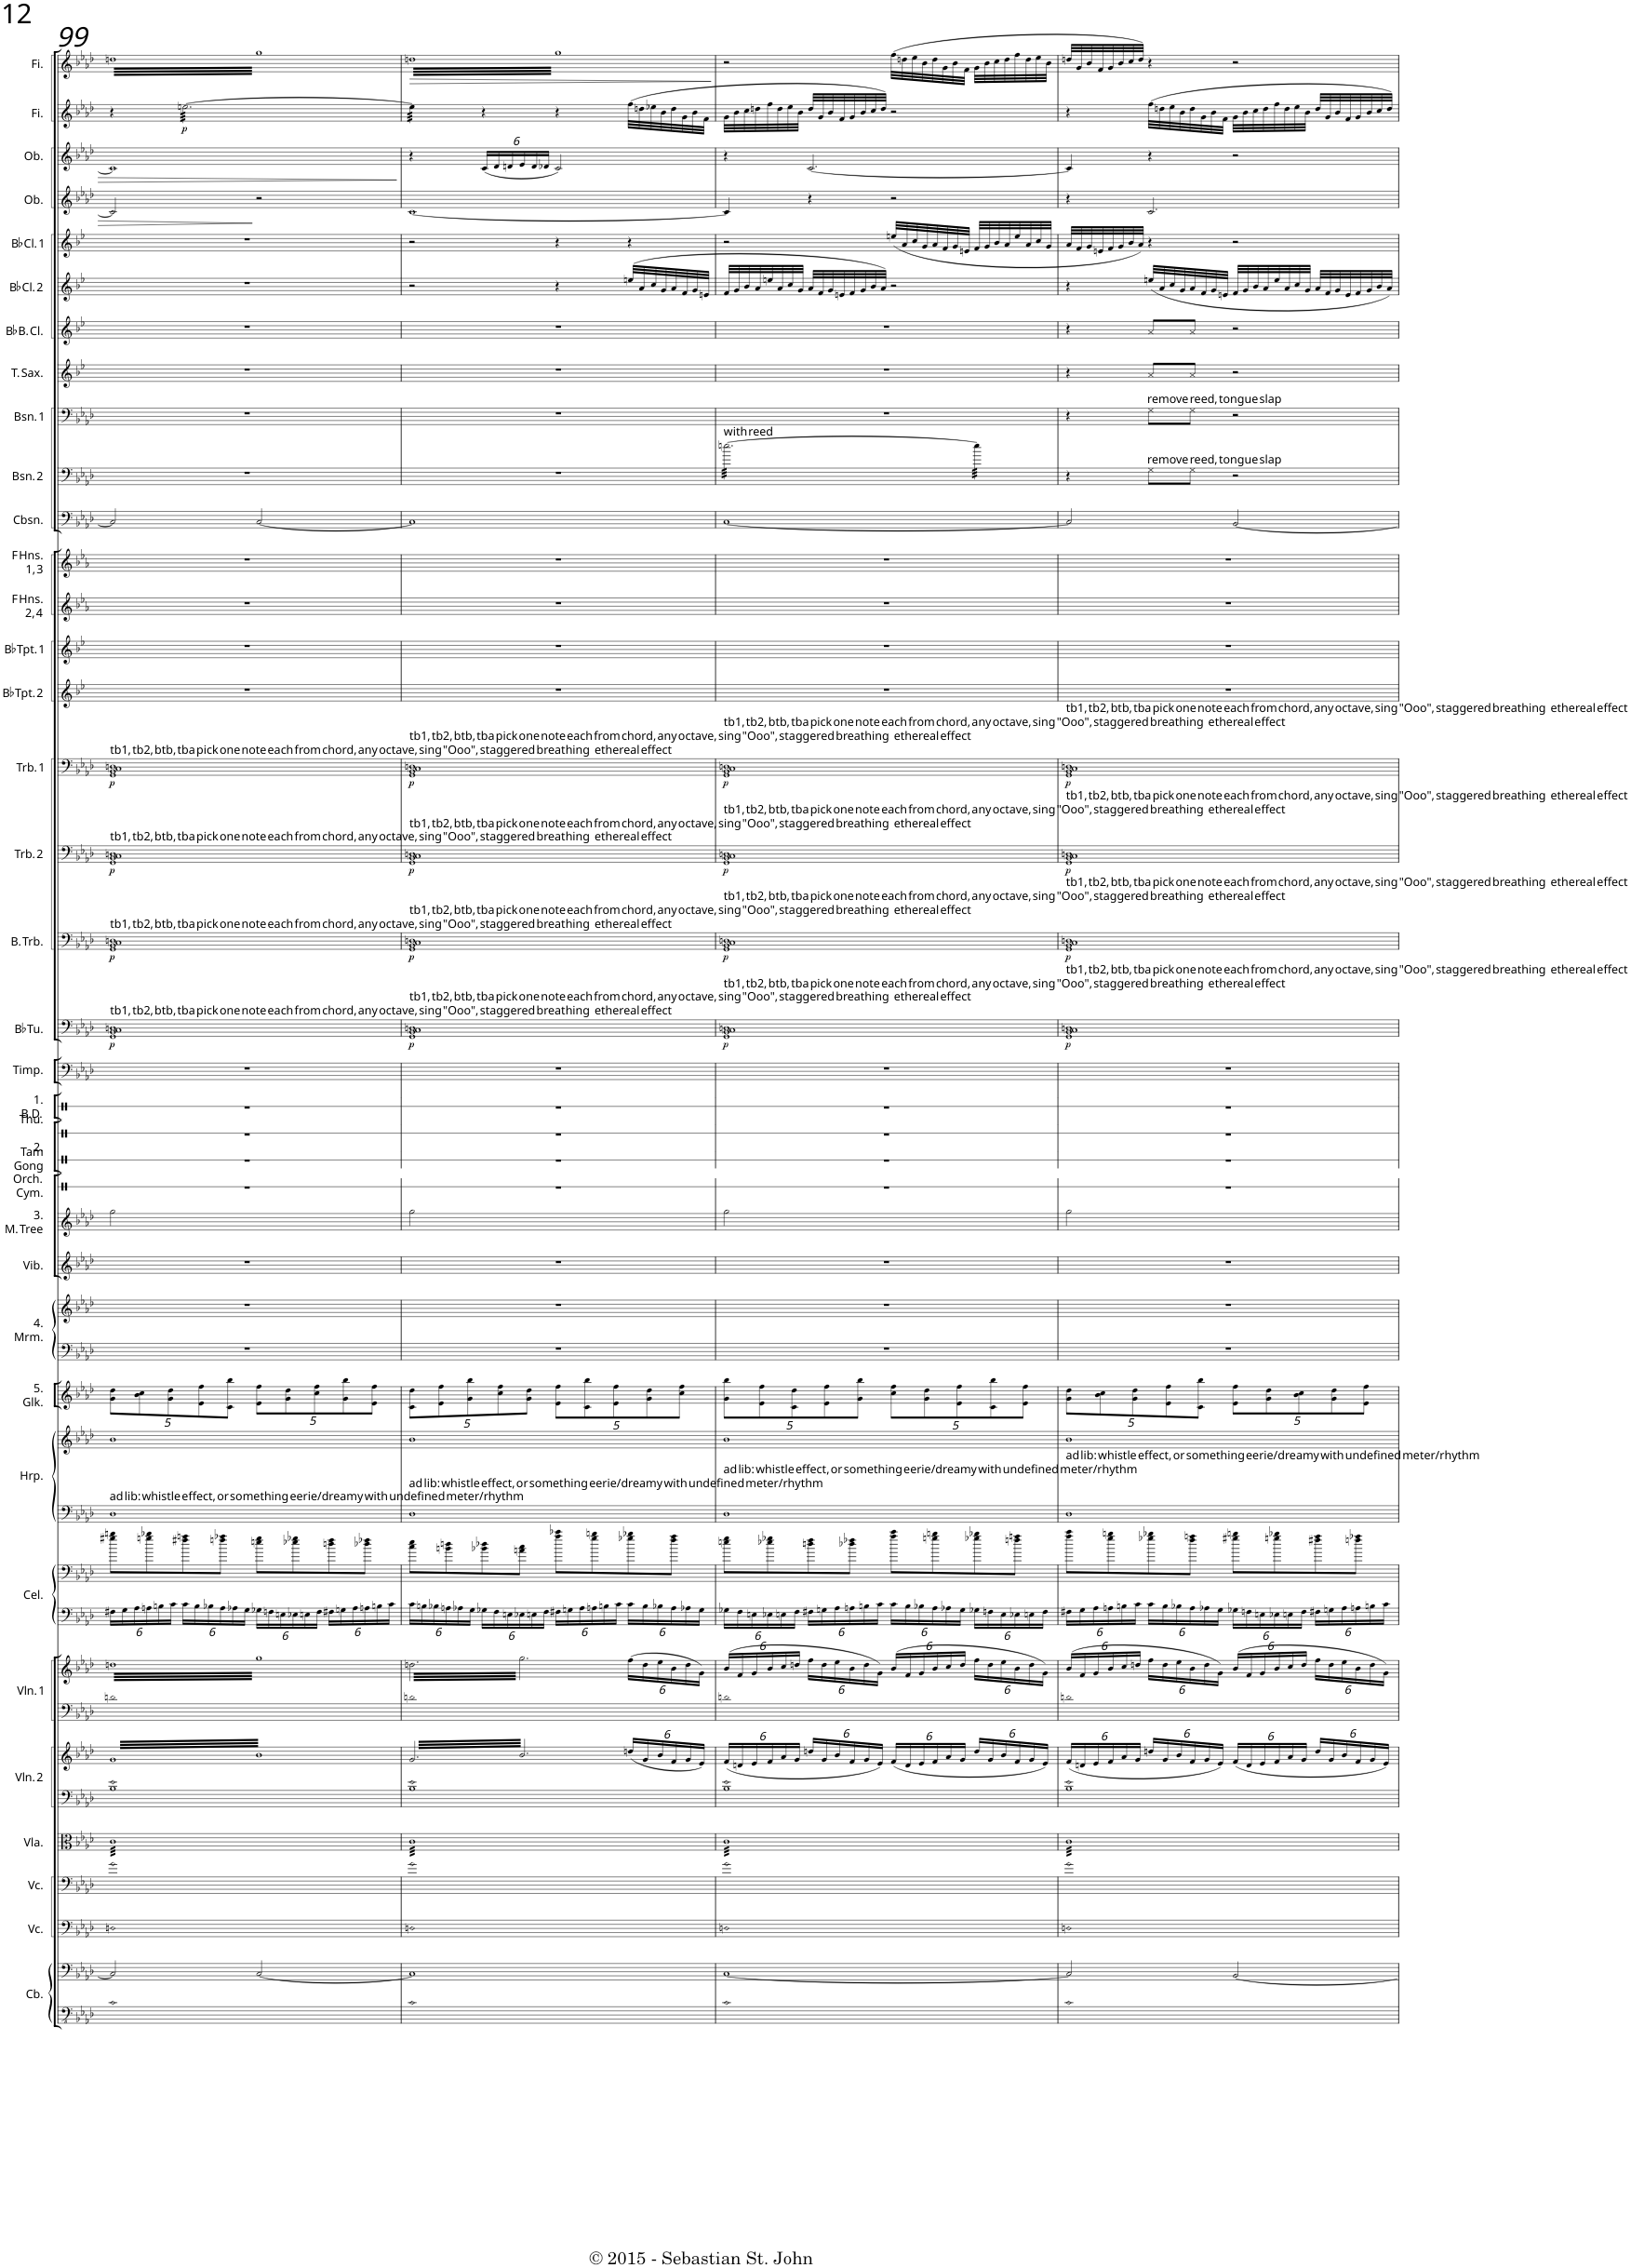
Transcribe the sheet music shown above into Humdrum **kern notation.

**kern	**kern	**kern	**kern	**kern	**kern	**kern	**kern	**kern	**kern	**kern	**kern	**kern	**kern	**kern	**kern	**kern	**kern	**kern	**kern	**kern	**kern	**kern	**kern	**dynam	**kern	**dynam	**kern	**dynam	**kern	**dynam	**kern	**kern	**kern	**kern	**kern	**kern	**kern	**kern	**kern	**kern	**kern	**kern	**kern	**kern	**dynam	**kern	**dynam
*part36	*part36	*part35	*part34	*part33	*part32	*part32	*part31	*part31	*part30	*part30	*part29	*part29	*part28	*part27	*part27	*part26	*part25	*part24	*part23	*part22	*part21	*part20	*part19	*part19	*part18	*part18	*part17	*part17	*part16	*part16	*part15	*part14	*part13	*part12	*part11	*part10	*part9	*part8	*part7	*part6	*part5	*part4	*part3	*part2	*part2	*part1	*part1
*staff42	*staff41	*staff40	*staff39	*staff38	*staff37	*staff36	*staff35	*staff34	*staff33	*staff32	*staff31	*staff30	*staff29	*staff28	*staff27	*staff26	*staff25	*staff24	*staff23	*staff22	*staff21	*staff20	*staff19	*staff19	*staff18	*staff18	*staff17	*staff17	*staff16	*staff16	*staff15	*staff14	*staff13	*staff12	*staff11	*staff10	*staff9	*staff8	*staff7	*staff6	*staff5	*staff4	*staff3	*staff2	*staff2	*staff1	*staff1
*I"Contrabass	*	*I"Violoncello	*I"Violoncello	*I"Viola	*I"Violin 2	*	*I"Violin 1	*	*I"Piano Celesta	*	*I"Harp	*	*I"5. Glockenspiel	*I"4. Marimba	*	*I"Vibraphone	*I"3. Mark Tree	*I"Orchestra Cymbals	*I"Tam-Tam Big Gong	*I"Thundersheet  2.	*I"1. Bass Drum	*I"Timpani	*I"Bb Tuba	*	*I"Bass Trombone	*	*I"Trombone 2	*	*I"Trombone 1	*	*I"Bb Trumpet 2	*I"Bb Trumpet 1	*I"F Horns 2, 4	*I"F Horns 1, 3	*I"Contrabassoon	*I"Bassoon 2	*I"Bassoon 1	*I"Tenor Saxophone	*I"Bb Bass Clarinet	*I"Bb Clarinet 2	*I"Bb Clarinet 1	*I"English Horn	*I"Oboe	*I"Flute 2 Alto Flt.	*	*I"Flute 1 Piccolo	*
*I'Cb.	*	*I'Vc.	*I'Vc.	*I'Vla.	*I'Vln. 2	*	*I'Vln. 1	*	*I'Pno. Csta.	*	*I'Hrp.	*	*I'5. Glk.	*I'4. Mrm.	*	*I'Vib.	*I'3. M. Tree	*I'Orch.  Cym.	*I'Tam Gong	*I'Thu.  2.	*I'1. B.D.	*I'Timp.	*I'Bb Tu.	*	*I'B. Trb.	*	*I'Trb. 2	*	*I'Trb. 1	*	*I'Bb Tpt. 2	*I'Bb Tpt. 1	*I'F Hns. 2, 4	*I'F Hns. 1, 3	*I'Cbsn.	*I'Bsn. 2	*I'Bsn. 1	*I'T. Sax.	*I'Bb B. Cl.	*I'Bb Cl. 2	*I'Bb Cl. 1	*I'E. Hn.	*I'Ob.	*I'Fl. 2 AFlt	*	*I'Fl. 1 Picc.	*
!!LO:PB:g=z
*clefFv4	*clefF4	*clefF4	*clefF4	*clefC3	*clefF4	*clefG2	*clefF4	*clefG2	*clefF4	*clefF4	*clefF4	*clefG2	*clefG2	*clefF4	*clefG2	*clefG2	*clefG2	*clefX	*clefX	*clefX	*clefX	*clefF4	*clefF4	*	*clefF4	*	*clefF4	*	*clefF4	*	*clefG2	*clefG2	*clefG2	*clefG2	*clefF4	*clefF4	*clefF4	*clefG2	*clefG2	*clefG2	*clefG2	*clefG2	*clefG2	*clefG2	*	*clefG2	*
*	*	*	*	*	*	*	*	*	*Trd-7c-12	*Trd-7c-12	*	*	*Trd-14c-24	*	*	*	*	*	*	*	*	*	*	*	*	*	*	*	*	*	*Trd1c2	*Trd1c2	*Trd4c7	*Trd4c7	*Trd7c12	*	*	*Trd8c14	*Trd8c14	*Trd1c2	*Trd1c2	*Trd4c7	*	*	*	*	*
*k[b-e-a-d-]	*k[b-e-a-d-]	*k[b-e-a-d-]	*k[b-e-a-d-]	*k[b-e-a-d-]	*k[b-e-a-d-]	*k[b-e-a-d-]	*k[b-e-a-d-]	*k[b-e-a-d-]	*k[b-e-a-d-]	*k[b-e-a-d-]	*k[b-e-a-d-]	*k[b-e-a-d-]	*k[b-e-a-d-]	*k[b-e-a-d-]	*k[b-e-a-d-]	*k[b-e-a-d-]	*k[b-e-a-d-]	*k[]	*k[]	*k[]	*k[]	*k[b-e-a-d-]	*k[b-e-a-d-]	*	*k[b-e-a-d-]	*	*k[b-e-a-d-]	*	*k[b-e-a-d-]	*	*k[b-e-]	*k[b-e-]	*k[b-e-a-]	*k[b-e-a-]	*k[b-e-a-d-]	*k[b-e-a-d-]	*k[b-e-a-d-]	*k[b-e-]	*k[b-e-]	*k[b-e-]	*k[b-e-]	*k[b-e-a-d-]	*k[b-e-a-d-]	*k[b-e-a-d-]	*	*k[b-e-a-d-]	*
*M4/4	*M4/4	*M4/4	*M4/4	*M4/4	*M4/4	*M4/4	*M4/4	*M4/4	*M4/4	*M4/4	*M4/4	*M4/4	*M4/4	*M4/4	*M4/4	*M4/4	*M4/4	*M4/4	*M4/4	*M4/4	*M4/4	*M4/4	*M4/4	*	*M4/4	*	*M4/4	*	*M4/4	*	*M4/4	*M4/4	*M4/4	*M4/4	*M4/4	*M4/4	*M4/4	*M4/4	*M4/4	*M4/4	*M4/4	*M4/4	*M4/4	*M4/4	*	*M4/4	*
*	*	*	*	*	*	*	*	*	*Xbrackettup	*	*	*	*Xbrackettup	*	*	*	*	*	*	*	*	*	*	*	*	*	*	*	*	*	*	*	*	*	*	*	*	*	*	*	*	*	*	*	*	*	*
=99	=99	=99	=99	=99	=99	=99	=99	=99	=99	=99	=99	=99	=99	=99	=99	=99	=99	=99	=99	=99	=99	=99	=99	=99	=99	=99	=99	=99	=99	=99	=99	=99	=99	=99	=99	=99	=99	=99	=99	=99	=99	=99	=99	=99	=99	=99	=99
!	!	!	!	!	!	!	!	!	!	!	!	!	!	!	!	!	!	!	!	!	!	!	!	!	!	!	!	!	!LO:TX:a:t=tb1, tb2, btb, tba pick one note each from chord, any octave, sing "Ooo", staggered breathing - ethereal effect	!	!	!	!	!	!	!	!	!	!	!	!	!	!	!	!	!	!
!	!	!	!	!	!	!	!	!	!	!	!	!	!	!	!	!	!	!	!	!	!	!	!	!	!	!	!LO:TX:a:t=tb1, tb2, btb, tba pick one note each from chord, any octave, sing "Ooo", staggered breathing - ethereal effect	!	!	!	!	!	!	!	!	!	!	!	!	!	!	!	!	!	!	!	!
!	!	!	!	!	!	!	!	!	!	!	!	!	!	!	!	!	!	!	!	!	!	!	!	!	!LO:TX:a:t=tb1, tb2, btb, tba pick one note each from chord, any octave, sing "Ooo", staggered breathing - ethereal effect	!	!	!	!	!	!	!	!	!	!	!	!	!	!	!	!	!	!	!	!	!	!
!	!	!	!	!	!	!	!	!	!	!	!	!	!	!	!	!	!	!	!	!	!	!	!LO:TX:a:t=tb1, tb2, btb, tba pick one note each from chord, any octave, sing "Ooo", staggered breathing - ethereal effect	!	!	!	!	!	!	!	!	!	!	!	!	!	!	!	!	!	!	!	!	!	!	!	!
!	!	!	!	!	!	!	!	!	!	!	!LO:TX:a:t=ad lib&colon; whistle effect, or something eerie/dreamy with undefined meter/rhythm	!	!	!	!	!	!	!	!	!	!	!	!	!	!	!	!	!	!	!	!	!	!	!	!	!	!	!	!	!	!	!	!	!	!	!	!
!	!	!	!	!	!	!	!	!	!	!	!	!	!	!	!	!	!	!	!	!	!	!	!	!LO:DY:b	!	!LO:DY:b	!	!LO:DY:b	!	!LO:DY:b	!	!	!	!	!	!	!	!	!	!	!	!	!	!	!	!	!
1C	2C/]	1Dn	1g	1c@32@	1B- 1e-	3.g@@64@@	1dn	3.ddn@@64@@	24F#X\LL	8gg#X\ 8bbn\L	1D-	1b-	10g\ 10dd-\L	1r	1r	1r	2gg\	1r	1r	1r	1r	1r	1GG 1BB- 1C 1Dn	p	1GG 1BB- 1C 1Dn	p	1GG 1BB- 1C 1Dn	p	1GG 1BB- 1C 1Dn	p	1r	1r	1r	1r	2C/]	1r	1r	1r	1r	1r	1r	2c/]	1c]	4r	.	3.ddn@@64@@	.
.	.	.	.	.	.	.	.	.	24G\	.	.	.	.	.	.	.	.	.	.	.	.	.	.	.	.	.	.	.	.	.	.	.	.	.	.	.	.	.	.	.	.	.	.	.	.	.	.
.	.	.	.	.	.	.	.	.	24A-\	.	.	.	.	.	.	.	.	.	.	.	.	.	.	.	.	.	.	.	.	.	.	.	.	.	.	.	.	.	.	.	.	.	.	.	.	.	.
.	.	.	.	.	.	.	.	.	.	.	.	.	10b-\ 10cc\	.	.	.	.	.	.	.	.	.	.	.	.	.	.	.	.	.	.	.	.	.	.	.	.	.	.	.	.	.	.	.	.	.	.
.	.	.	.	.	.	.	.	.	24An\	8ggn\ 8bb-X\	.	.	.	.	.	.	.	.	.	.	.	.	.	.	.	.	.	.	.	.	.	.	.	.	.	.	.	.	.	.	.	.	.	.	.	.	.
.	.	.	.	.	.	.	.	.	24Bn\	.	.	.	.	.	.	.	.	.	.	.	.	.	.	.	.	.	.	.	.	.	.	.	.	.	.	.	.	.	.	.	.	.	.	.	.	.	.
.	.	.	.	.	.	.	.	.	.	.	.	.	10g\ 10dd-\	.	.	.	.	.	.	.	.	.	.	.	.	.	.	.	.	.	.	.	.	.	.	.	.	.	.	.	.	.	.	.	.	.	.
.	.	.	.	.	.	.	.	.	24c\JJ	.	.	.	.	.	.	.	.	.	.	.	.	.	.	.	.	.	.	.	.	.	.	.	.	.	.	.	.	.	.	.	.	.	.	.	.	.	.
!	!	!	!	!	!	!	!	!	!	!	!	!	!	!	!	!	!	!	!	!	!	!	!	!	!	!	!	!	!	!	!	!	!	!	!	!	!	!	!	!	!	!	!	!	!LO:DY:b	!	!
.	.	.	.	.	.	.	.	.	24c\LL	8ff#X\ 8aan\	.	.	.	.	.	.	.	.	.	.	.	.	.	.	.	.	.	.	.	.	.	.	.	.	.	.	.	.	.	.	.	.	.	[2.een@32@\	p	.	.
.	.	.	.	.	.	.	.	.	24B\	.	.	.	.	.	.	.	.	.	.	.	.	.	.	.	.	.	.	.	.	.	.	.	.	.	.	.	.	.	.	.	.	.	.	.	.	.	.
.	.	.	.	.	.	.	.	.	.	.	.	.	10e-\ 10ff\	.	.	.	.	.	.	.	.	.	.	.	.	.	.	.	.	.	.	.	.	.	.	.	.	.	.	.	.	.	.	.	.	.	.
.	.	.	.	.	.	.	.	.	24B-X\	.	.	.	.	.	.	.	.	.	.	.	.	.	.	.	.	.	.	.	.	.	.	.	.	.	.	.	.	.	.	.	.	.	.	.	.	.	.
.	.	.	.	.	.	.	.	.	24A\	8ffn\ 8aa-X\J	.	.	.	.	.	.	.	.	.	.	.	.	.	.	.	.	.	.	.	.	.	.	.	.	.	.	.	.	.	.	.	.	.	.	.	.	.
.	.	.	.	.	.	.	.	.	.	.	.	.	10c\ 10bb-\J	.	.	.	.	.	.	.	.	.	.	.	.	.	.	.	.	.	.	.	.	.	.	.	.	.	.	.	.	.	.	.	.	.	.
.	.	.	.	.	.	.	.	.	24A-X\	.	.	.	.	.	.	.	.	.	.	.	.	.	.	.	.	.	.	.	.	.	.	.	.	.	.	.	.	.	.	.	.	.	.	.	.	.	.
.	.	.	.	.	.	.	.	.	24G\JJ	.	.	.	.	.	.	.	.	.	.	.	.	.	.	.	.	.	.	.	.	.	.	.	.	.	.	.	.	.	.	.	.	.	.	.	.	.	.
.	[2C/	.	.	.	.	3.b-@@64@@	.	3.gg@@64@@	24G-X\LL	8een\ 8gg\L	.	.	10e-\ 10ff\L	.	.	.	2ryy	.	.	.	.	.	.	.	.	.	.	.	.	.	.	.	.	.	[2C/	.	.	.	.	.	.	2r	.	.	.	3.gg@@64@@	.
.	.	.	.	.	.	.	.	.	24Fn\	.	.	.	.	.	.	.	.	.	.	.	.	.	.	.	.	.	.	.	.	.	.	.	.	.	.	.	.	.	.	.	.	.	.	.	.	.	.
.	.	.	.	.	.	.	.	.	24En\	.	.	.	.	.	.	.	.	.	.	.	.	.	.	.	.	.	.	.	.	.	.	.	.	.	.	.	.	.	.	.	.	.	.	.	.	.	.
.	.	.	.	.	.	.	.	.	.	.	.	.	10g\ 10dd-\	.	.	.	.	.	.	.	.	.	.	.	.	.	.	.	.	.	.	.	.	.	.	.	.	.	.	.	.	.	.	.	.	.	.
.	.	.	.	.	.	.	.	.	24E-X\	8ee-X\ 8gg-X\	.	.	.	.	.	.	.	.	.	.	.	.	.	.	.	.	.	.	.	.	.	.	.	.	.	.	.	.	.	.	.	.	.	.	.	.	.
.	.	.	.	.	.	.	.	.	24En\	.	.	.	.	.	.	.	.	.	.	.	.	.	.	.	.	.	.	.	.	.	.	.	.	.	.	.	.	.	.	.	.	.	.	.	.	.	.
.	.	.	.	.	.	.	.	.	.	.	.	.	10cc\ 10ff\	.	.	.	.	.	.	.	.	.	.	.	.	.	.	.	.	.	.	.	.	.	.	.	.	.	.	.	.	.	.	.	.	.	.
.	.	.	.	.	.	.	.	.	24F\JJ	.	.	.	.	.	.	.	.	.	.	.	.	.	.	.	.	.	.	.	.	.	.	.	.	.	.	.	.	.	.	.	.	.	.	.	.	.	.
.	.	.	.	.	.	.	.	.	24F#X\LL	8ddn\ 8ff\	.	.	.	.	.	.	.	.	.	.	.	.	.	.	.	.	.	.	.	.	.	.	.	.	.	.	.	.	.	.	.	.	.	.	.	.	.
.	.	.	.	.	.	.	.	.	24Gn\	.	.	.	.	.	.	.	.	.	.	.	.	.	.	.	.	.	.	.	.	.	.	.	.	.	.	.	.	.	.	.	.	.	.	.	.	.	.
.	.	.	.	.	.	.	.	.	.	.	.	.	10g\ 10bb-\	.	.	.	.	.	.	.	.	.	.	.	.	.	.	.	.	.	.	.	.	.	.	.	.	.	.	.	.	.	.	.	.	.	.
.	.	.	.	.	.	.	.	.	24A-\	.	.	.	.	.	.	.	.	.	.	.	.	.	.	.	.	.	.	.	.	.	.	.	.	.	.	.	.	.	.	.	.	.	.	.	.	.	.
.	.	.	.	.	.	.	.	.	24An\	8dd-X\ 8ff-X\J	.	.	.	.	.	.	.	.	.	.	.	.	.	.	.	.	.	.	.	.	.	.	.	.	.	.	.	.	.	.	.	.	.	.	.	.	.
.	.	.	.	.	.	.	.	.	.	.	.	.	10e-\ 10ff\J	.	.	.	.	.	.	.	.	.	.	.	.	.	.	.	.	.	.	.	.	.	.	.	.	.	.	.	.	.	.	.	.	.	.
.	.	.	.	.	.	.	.	.	24Bn\	.	.	.	.	.	.	.	.	.	.	.	.	.	.	.	.	.	.	.	.	.	.	.	.	.	.	.	.	.	.	.	.	.	.	.	.	.	.
.	.	.	.	.	.	.	.	.	24c\JJ	.	.	.	.	.	.	.	.	.	.	.	.	.	.	.	.	.	.	.	.	.	.	.	.	.	.	.	.	.	.	.	.	.	.	.	.	.	.
=100	=100	=100	=100	=100	=100	=100	=100	=100	=100	=100	=100	=100	=100	=100	=100	=100	=100	=100	=100	=100	=100	=100	=100	=100	=100	=100	=100	=100	=100	=100	=100	=100	=100	=100	=100	=100	=100	=100	=100	=100	=100	=100	=100	=100	=100	=100	=100
!	!	!	!	!	!	!	!	!	!	!	!	!	!	!	!	!	!	!	!	!	!	!	!	!	!	!	!	!	!LO:TX:a:t=tb1, tb2, btb, tba pick one note each from chord, any octave, sing "Ooo", staggered breathing - ethereal effect	!	!	!	!	!	!	!	!	!	!	!	!	!	!	!	!	!	!
!	!	!	!	!	!	!	!	!	!	!	!	!	!	!	!	!	!	!	!	!	!	!	!	!	!	!	!LO:TX:a:t=tb1, tb2, btb, tba pick one note each from chord, any octave, sing "Ooo", staggered breathing - ethereal effect	!	!	!	!	!	!	!	!	!	!	!	!	!	!	!	!	!	!	!	!
!	!	!	!	!	!	!	!	!	!	!	!	!	!	!	!	!	!	!	!	!	!	!	!	!	!LO:TX:a:t=tb1, tb2, btb, tba pick one note each from chord, any octave, sing "Ooo", staggered breathing - ethereal effect	!	!	!	!	!	!	!	!	!	!	!	!	!	!	!	!	!	!	!	!	!	!
!	!	!	!	!	!	!	!	!	!	!	!	!	!	!	!	!	!	!	!	!	!	!	!LO:TX:a:t=tb1, tb2, btb, tba pick one note each from chord, any octave, sing "Ooo", staggered breathing - ethereal effect	!	!	!	!	!	!	!	!	!	!	!	!	!	!	!	!	!	!	!	!	!	!	!	!
!	!	!	!	!	!	!	!	!	!	!	!LO:TX:a:t=ad lib&colon; whistle effect, or something eerie/dreamy with undefined meter/rhythm	!	!	!	!	!	!	!	!	!	!	!	!	!	!	!	!	!	!	!	!	!	!	!	!	!	!	!	!	!	!	!	!	!	!	!	!
!	!	!	!	!	!	!	!	!	!	!	!	!	!	!	!	!	!	!	!	!	!	!	!	!LO:DY:b	!	!LO:DY:b	!	!LO:DY:b	!	!LO:DY:b	!	!	!	!	!	!	!	!	!	!	!	!	!	!	!	!	!LO:HP:b
1C	1C]	1Dn	1g	1c@32@	1B- 1e-	6..g@@64@@/	1dn	6..ddn@@64@@\	24c\LL	8cc\ 8ee-\L	1D-	1b-	10c\ 10dd-\L	1r	1r	1r	2gg\	1r	1r	1r	1r	1r	1GG 1BB- 1C 1Dn	p	1GG 1BB- 1C 1Dn	p	1GG 1BB- 1C 1Dn	p	1GG 1BB- 1C 1Dn	p	1r	1r	1r	1r	1C]	1r	1r	1r	1r	2r	2r	[1c	4r	4ee@32@\]	.	3.ddn@@64@@	>
.	.	.	.	.	.	.	.	.	24Bn\	.	.	.	.	.	.	.	.	.	.	.	.	.	.	.	.	.	.	.	.	.	.	.	.	.	.	.	.	.	.	.	.	.	.	.	.	.	.
.	.	.	.	.	.	.	.	.	24B-X\	.	.	.	.	.	.	.	.	.	.	.	.	.	.	.	.	.	.	.	.	.	.	.	.	.	.	.	.	.	.	.	.	.	.	.	.	.	.
.	.	.	.	.	.	.	.	.	.	.	.	.	10e-\ 10ff\	.	.	.	.	.	.	.	.	.	.	.	.	.	.	.	.	.	.	.	.	.	.	.	.	.	.	.	.	.	.	.	.	.	.
.	.	.	.	.	.	.	.	.	24An\	8bn\ 8ddn\	.	.	.	.	.	.	.	.	.	.	.	.	.	.	.	.	.	.	.	.	.	.	.	.	.	.	.	.	.	.	.	.	.	.	.	.	.
.	.	.	.	.	.	.	.	.	24A-X\	.	.	.	.	.	.	.	.	.	.	.	.	.	.	.	.	.	.	.	.	.	.	.	.	.	.	.	.	.	.	.	.	.	.	.	.	.	.
.	.	.	.	.	.	.	.	.	.	.	.	.	10g\ 10bb-\	.	.	.	.	.	.	.	.	.	.	.	.	.	.	.	.	.	.	.	.	.	.	.	.	.	.	.	.	.	.	.	.	.	.
.	.	.	.	.	.	.	.	.	24G\JJ	.	.	.	.	.	.	.	.	.	.	.	.	.	.	.	.	.	.	.	.	.	.	.	.	.	.	.	.	.	.	.	.	.	.	.	.	.	.
*	*	*	*	*	*	*	*	*	*	*	*	*	*	*	*	*	*	*	*	*	*	*	*	*	*	*	*	*	*	*	*	*	*	*	*	*	*	*	*	*	*	*	*Xbrackettup	*	*	*	*
.	.	.	.	.	.	.	.	.	24G-X\LL	8b-X\ 8dd-X\	.	.	.	.	.	.	.	.	.	.	.	.	.	.	.	.	.	.	.	.	.	.	.	.	.	.	.	.	.	.	.	.	(<24c/LL	4r	.	.	.
.	.	.	.	.	.	.	.	.	24F\	.	.	.	.	.	.	.	.	.	.	.	.	.	.	.	.	.	.	.	.	.	.	.	.	.	.	.	.	.	.	.	.	.	24d-/	.	.	.	.
.	.	.	.	.	.	.	.	.	.	.	.	.	10cc\ 10ff\	.	.	.	.	.	.	.	.	.	.	.	.	.	.	.	.	.	.	.	.	.	.	.	.	.	.	.	.	.	.	.	.	.	.
.	.	.	.	.	.	.	.	.	24En\	.	.	.	.	.	.	.	.	.	.	.	.	.	.	.	.	.	.	.	.	.	.	.	.	.	.	.	.	.	.	.	.	.	24dn/	.	.	.	.
.	.	.	.	.	.	[8b-@@32@@/	.	[8gg@@32@@\	24E-X\	8an\ 8cc\J	.	.	.	.	.	.	.	.	.	.	.	.	.	.	.	.	.	.	.	.	.	.	.	.	.	.	.	.	.	.	.	.	24e-/	.	.	.	.
.	.	.	.	.	.	.	.	.	.	.	.	.	10g\ 10dd-\J	.	.	.	.	.	.	.	.	.	.	.	.	.	.	.	.	.	.	.	.	.	.	.	.	.	.	.	.	.	.	.	.	.	.
.	.	.	.	.	.	.	.	.	24En\	.	.	.	.	.	.	.	.	.	.	.	.	.	.	.	.	.	.	.	.	.	.	.	.	.	.	.	.	.	.	.	.	.	24d/	.	.	.	.
.	.	.	.	.	.	.	.	.	24F\JJ	.	.	.	.	.	.	.	.	.	.	.	.	.	.	.	.	.	.	.	.	.	.	.	.	.	.	.	.	.	.	.	.	.	24d-X/JJ	.	.	.	.
.	.	.	.	.	.	4b-@@32@@/]	.	4gg@@32@@\]	24F#X\LL	8aa-\ 8ccc-X\L	.	.	10e-\ 10ff\L	.	.	.	2ryy	.	.	.	.	.	.	.	.	.	.	.	.	.	.	.	.	.	.	.	.	.	.	4r	4r	.	2c/)	4r	.	3.gg@@64@@	.
.	.	.	.	.	.	.	.	.	24Gn\	.	.	.	.	.	.	.	.	.	.	.	.	.	.	.	.	.	.	.	.	.	.	.	.	.	.	.	.	.	.	.	.	.	.	.	.	.	.
.	.	.	.	.	.	.	.	.	24A-\	.	.	.	.	.	.	.	.	.	.	.	.	.	.	.	.	.	.	.	.	.	.	.	.	.	.	.	.	.	.	.	.	.	.	.	.	.	.
.	.	.	.	.	.	.	.	.	.	.	.	.	10c\ 10bb-\	.	.	.	.	.	.	.	.	.	.	.	.	.	.	.	.	.	.	.	.	.	.	.	.	.	.	.	.	.	.	.	.	.	.
.	.	.	.	.	.	.	.	.	24An\	8gg\ 8bbn\	.	.	.	.	.	.	.	.	.	.	.	.	.	.	.	.	.	.	.	.	.	.	.	.	.	.	.	.	.	.	.	.	.	.	.	.	.
.	.	.	.	.	.	.	.	.	24Bn\	.	.	.	.	.	.	.	.	.	.	.	.	.	.	.	.	.	.	.	.	.	.	.	.	.	.	.	.	.	.	.	.	.	.	.	.	.	.
.	.	.	.	.	.	.	.	.	.	.	.	.	10e-\ 10ff\	.	.	.	.	.	.	.	.	.	.	.	.	.	.	.	.	.	.	.	.	.	.	.	.	.	.	.	.	.	.	.	.	.	.
.	.	.	.	.	.	.	.	.	24c\JJ	.	.	.	.	.	.	.	.	.	.	.	.	.	.	.	.	.	.	.	.	.	.	.	.	.	.	.	.	.	.	.	.	.	.	.	.	.	.
*	*	*	*	*	*	*Xbrackettup	*	*Xbrackettup	*	*	*	*	*	*	*	*	*	*	*	*	*	*	*	*	*	*	*	*	*	*	*	*	*	*	*	*	*	*	*	*	*	*	*	*	*	*	*
.	.	.	.	.	.	(<24ddn/LL	.	(>24ff\LL	24c\LL	8gg-X\ 8bb-X\	.	.	.	.	.	.	.	.	.	.	.	.	.	.	.	.	.	.	.	.	.	.	.	.	.	.	.	.	.	(>32een/LLL	4r	.	.	(>32ff\LLL	.	.	.
.	.	.	.	.	.	.	.	.	.	.	.	.	.	.	.	.	.	.	.	.	.	.	.	.	.	.	.	.	.	.	.	.	.	.	.	.	.	.	.	32a/	.	.	.	32ddn\	.	.	.
.	.	.	.	.	.	24g/	.	24dd\	24B\	.	.	.	.	.	.	.	.	.	.	.	.	.	.	.	.	.	.	.	.	.	.	.	.	.	.	.	.	.	.	.	.	.	.	.	.	.	.
.	.	.	.	.	.	.	.	.	.	.	.	.	10g\ 10dd-\	.	.	.	.	.	.	.	.	.	.	.	.	.	.	.	.	.	.	.	.	.	.	.	.	.	.	.	.	.	.	.	.	.	.
.	.	.	.	.	.	.	.	.	.	.	.	.	.	.	.	.	.	.	.	.	.	.	.	.	.	.	.	.	.	.	.	.	.	.	.	.	.	.	.	32cc/	.	.	.	32ee-X\	.	.	.
.	.	.	.	.	.	24b-/	.	24ee-\	24B-X\	.	.	.	.	.	.	.	.	.	.	.	.	.	.	.	.	.	.	.	.	.	.	.	.	.	.	.	.	.	.	.	.	.	.	.	.	.	.
.	.	.	.	.	.	.	.	.	.	.	.	.	.	.	.	.	.	.	.	.	.	.	.	.	.	.	.	.	.	.	.	.	.	.	.	.	.	.	.	32g/	.	.	.	32b-\	.	.	.
.	.	.	.	.	.	24f/	.	24b-\	24A\	8ff\ 8aa-\J	.	.	.	.	.	.	.	.	.	.	.	.	.	.	.	.	.	.	.	.	.	.	.	.	.	.	.	.	.	32a/	.	.	.	32dd\	.	.	.
.	.	.	.	.	.	.	.	.	.	.	.	.	10cc\ 10ff\J	.	.	.	.	.	.	.	.	.	.	.	.	.	.	.	.	.	.	.	.	.	.	.	.	.	.	.	.	.	.	.	.	.	.
.	.	.	.	.	.	.	.	.	.	.	.	.	.	.	.	.	.	.	.	.	.	.	.	.	.	.	.	.	.	.	.	.	.	.	.	.	.	.	.	32f/	.	.	.	32g\	.	.	.
.	.	.	.	.	.	24g/	.	24dd\	24A-X\	.	.	.	.	.	.	.	.	.	.	.	.	.	.	.	.	.	.	.	.	.	.	.	.	.	.	.	.	.	.	.	.	.	.	.	.	.	.
.	.	.	.	.	.	.	.	.	.	.	.	.	.	.	.	.	.	.	.	.	.	.	.	.	.	.	.	.	.	.	.	.	.	.	.	.	.	.	.	32g/	.	.	.	32b-\	.	.	.
.	.	.	.	.	.	24e-/JJ)	.	24g\JJ)	24G\JJ	.	.	.	.	.	.	.	.	.	.	.	.	.	.	.	.	.	.	.	.	.	.	.	.	.	.	.	.	.	.	.	.	.	.	.	.	.	.
.	.	.	.	.	.	.	.	.	.	.	.	.	.	.	.	.	.	.	.	.	.	.	.	.	.	.	.	.	.	.	.	.	.	.	.	.	.	.	.	32en/JJJ	.	.	.	32f\JJJ	.	.	.
.	.	.	.	.	.	.	.	.	.	.	.	.	.	.	.	.	.	.	.	.	.	.	.	.	.	.	.	.	.	.	.	.	.	.	.	.	.	.	.	.	.	.	.	.	.	.	]
=101	=101	=101	=101	=101	=101	=101	=101	=101	=101	=101	=101	=101	=101	=101	=101	=101	=101	=101	=101	=101	=101	=101	=101	=101	=101	=101	=101	=101	=101	=101	=101	=101	=101	=101	=101	=101	=101	=101	=101	=101	=101	=101	=101	=101	=101	=101	=101
!	!	!	!	!	!	!	!	!	!	!	!	!	!	!	!	!	!	!	!	!	!	!	!	!	!	!	!	!	!	!	!	!	!	!	!	!LO:TX:a:t=with reed	!	!	!	!	!	!	!	!	!	!	!
!	!	!	!	!	!	!	!	!	!	!	!	!	!	!	!	!	!	!	!	!	!	!	!	!	!	!	!	!	!LO:TX:a:t=tb1, tb2, btb, tba pick one note each from chord, any octave, sing "Ooo", staggered breathing - ethereal effect	!	!	!	!	!	!	!	!	!	!	!	!	!	!	!	!	!	!
!	!	!	!	!	!	!	!	!	!	!	!	!	!	!	!	!	!	!	!	!	!	!	!	!	!	!	!LO:TX:a:t=tb1, tb2, btb, tba pick one note each from chord, any octave, sing "Ooo", staggered breathing - ethereal effect	!	!	!	!	!	!	!	!	!	!	!	!	!	!	!	!	!	!	!	!
!	!	!	!	!	!	!	!	!	!	!	!	!	!	!	!	!	!	!	!	!	!	!	!	!	!LO:TX:a:t=tb1, tb2, btb, tba pick one note each from chord, any octave, sing "Ooo", staggered breathing - ethereal effect	!	!	!	!	!	!	!	!	!	!	!	!	!	!	!	!	!	!	!	!	!	!
!	!	!	!	!	!	!	!	!	!	!	!	!	!	!	!	!	!	!	!	!	!	!	!LO:TX:a:t=tb1, tb2, btb, tba pick one note each from chord, any octave, sing "Ooo", staggered breathing - ethereal effect	!	!	!	!	!	!	!	!	!	!	!	!	!	!	!	!	!	!	!	!	!	!	!	!
!	!	!	!	!	!	!	!	!	!	!	!LO:TX:a:t=ad lib&colon; whistle effect, or something eerie/dreamy with undefined meter/rhythm	!	!	!	!	!	!	!	!	!	!	!	!	!	!	!	!	!	!	!	!	!	!	!	!	!	!	!	!	!	!	!	!	!	!	!	!
!	!	!	!	!	!	!	!	!	!	!	!	!	!	!	!	!	!	!	!	!	!	!	!	!LO:DY:b	!	!LO:DY:b	!	!LO:DY:b	!	!LO:DY:b	!	!	!	!	!	!	!	!	!	!	!	!	!	!	!	!	!
1C	[1C	1Dn	1g	1c@32@	1B- 1e-	(<24f/LL	1dn	(>24b-/LL	24G-X\LL	8een\ 8gg\L	1D-	1b-	10g\ 10bb-\L	1r	1r	1r	2gg\	1r	1r	1r	1r	1r	1GG 1BB- 1C 1Dn	p	1GG 1BB- 1C 1Dn	p	1GG 1BB- 1C 1Dn	p	1GG 1BB- 1C 1Dn	p	1r	1r	1r	1r	[1C	[2.een@32@\	1r	1r	1r	32f/LLL	2r	4c/]	4r	32g\LLL	.	2r	.
.	.	.	.	.	.	.	.	.	.	.	.	.	.	.	.	.	.	.	.	.	.	.	.	.	.	.	.	.	.	.	.	.	.	.	.	.	.	.	.	32g/	.	.	.	32b-\	.	.	.
.	.	.	.	.	.	24dn/	.	24f/	24F\	.	.	.	.	.	.	.	.	.	.	.	.	.	.	.	.	.	.	.	.	.	.	.	.	.	.	.	.	.	.	.	.	.	.	.	.	.	.
.	.	.	.	.	.	.	.	.	.	.	.	.	.	.	.	.	.	.	.	.	.	.	.	.	.	.	.	.	.	.	.	.	.	.	.	.	.	.	.	32b-/	.	.	.	32cc\	.	.	.
.	.	.	.	.	.	24e-/	.	24g/	24En\	.	.	.	.	.	.	.	.	.	.	.	.	.	.	.	.	.	.	.	.	.	.	.	.	.	.	.	.	.	.	.	.	.	.	.	.	.	.
.	.	.	.	.	.	.	.	.	.	.	.	.	.	.	.	.	.	.	.	.	.	.	.	.	.	.	.	.	.	.	.	.	.	.	.	.	.	.	.	32a/	.	.	.	32ddn\	.	.	.
.	.	.	.	.	.	.	.	.	.	.	.	.	10e-\ 10ff\	.	.	.	.	.	.	.	.	.	.	.	.	.	.	.	.	.	.	.	.	.	.	.	.	.	.	.	.	.	.	.	.	.	.
.	.	.	.	.	.	24f/	.	24b-/	24E-X\	8ee-X\ 8gg-X\	.	.	.	.	.	.	.	.	.	.	.	.	.	.	.	.	.	.	.	.	.	.	.	.	.	.	.	.	.	32een/	.	.	.	32ff\	.	.	.
.	.	.	.	.	.	.	.	.	.	.	.	.	.	.	.	.	.	.	.	.	.	.	.	.	.	.	.	.	.	.	.	.	.	.	.	.	.	.	.	32a/	.	.	.	32dd\	.	.	.
.	.	.	.	.	.	24a-/	.	24cc/	24En\	.	.	.	.	.	.	.	.	.	.	.	.	.	.	.	.	.	.	.	.	.	.	.	.	.	.	.	.	.	.	.	.	.	.	.	.	.	.
.	.	.	.	.	.	.	.	.	.	.	.	.	.	.	.	.	.	.	.	.	.	.	.	.	.	.	.	.	.	.	.	.	.	.	.	.	.	.	.	32cc/	.	.	.	32ee-\	.	.	.
.	.	.	.	.	.	.	.	.	.	.	.	.	10c\ 10dd-\	.	.	.	.	.	.	.	.	.	.	.	.	.	.	.	.	.	.	.	.	.	.	.	.	.	.	.	.	.	.	.	.	.	.
.	.	.	.	.	.	24g/JJ	.	24ddn/JJ	24F\JJ	.	.	.	.	.	.	.	.	.	.	.	.	.	.	.	.	.	.	.	.	.	.	.	.	.	.	.	.	.	.	.	.	.	.	.	.	.	.
.	.	.	.	.	.	.	.	.	.	.	.	.	.	.	.	.	.	.	.	.	.	.	.	.	.	.	.	.	.	.	.	.	.	.	.	.	.	.	.	32g/JJJ	.	.	.	32b-\JJJ	.	.	.
.	.	.	.	.	.	24ddn/LL	.	24ff\LL	24F#X\LL	8ddn\ 8ff\	.	.	.	.	.	.	.	.	.	.	.	.	.	.	.	.	.	.	.	.	.	.	.	.	.	.	.	.	.	32a/LLL	.	4r	[2.c/	32dd/LLL	.	.	.
.	.	.	.	.	.	.	.	.	.	.	.	.	.	.	.	.	.	.	.	.	.	.	.	.	.	.	.	.	.	.	.	.	.	.	.	.	.	.	.	32f/	.	.	.	32g/	.	.	.
.	.	.	.	.	.	24g/	.	24dd\	24Gn\	.	.	.	.	.	.	.	.	.	.	.	.	.	.	.	.	.	.	.	.	.	.	.	.	.	.	.	.	.	.	.	.	.	.	.	.	.	.
.	.	.	.	.	.	.	.	.	.	.	.	.	10e-\ 10ff\	.	.	.	.	.	.	.	.	.	.	.	.	.	.	.	.	.	.	.	.	.	.	.	.	.	.	.	.	.	.	.	.	.	.
.	.	.	.	.	.	.	.	.	.	.	.	.	.	.	.	.	.	.	.	.	.	.	.	.	.	.	.	.	.	.	.	.	.	.	.	.	.	.	.	32g/	.	.	.	32b-/	.	.	.
.	.	.	.	.	.	24b-/	.	24ee-\	24A-\	.	.	.	.	.	.	.	.	.	.	.	.	.	.	.	.	.	.	.	.	.	.	.	.	.	.	.	.	.	.	.	.	.	.	.	.	.	.
.	.	.	.	.	.	.	.	.	.	.	.	.	.	.	.	.	.	.	.	.	.	.	.	.	.	.	.	.	.	.	.	.	.	.	.	.	.	.	.	32en/	.	.	.	32f/	.	.	.
.	.	.	.	.	.	24f/	.	24b-\	24An\	8dd-X\ 8ff-X\J	.	.	.	.	.	.	.	.	.	.	.	.	.	.	.	.	.	.	.	.	.	.	.	.	.	.	.	.	.	32f/	.	.	.	32g/	.	.	.
.	.	.	.	.	.	.	.	.	.	.	.	.	10g\ 10bb-\J	.	.	.	.	.	.	.	.	.	.	.	.	.	.	.	.	.	.	.	.	.	.	.	.	.	.	.	.	.	.	.	.	.	.
.	.	.	.	.	.	.	.	.	.	.	.	.	.	.	.	.	.	.	.	.	.	.	.	.	.	.	.	.	.	.	.	.	.	.	.	.	.	.	.	32g/	.	.	.	32b-/	.	.	.
.	.	.	.	.	.	24g/	.	24dd\	24Bn\	.	.	.	.	.	.	.	.	.	.	.	.	.	.	.	.	.	.	.	.	.	.	.	.	.	.	.	.	.	.	.	.	.	.	.	.	.	.
.	.	.	.	.	.	.	.	.	.	.	.	.	.	.	.	.	.	.	.	.	.	.	.	.	.	.	.	.	.	.	.	.	.	.	.	.	.	.	.	32b-/	.	.	.	32cc/	.	.	.
.	.	.	.	.	.	24e-/JJ)	.	24g\JJ)	24c\JJ	.	.	.	.	.	.	.	.	.	.	.	.	.	.	.	.	.	.	.	.	.	.	.	.	.	.	.	.	.	.	.	.	.	.	.	.	.	.
.	.	.	.	.	.	.	.	.	.	.	.	.	.	.	.	.	.	.	.	.	.	.	.	.	.	.	.	.	.	.	.	.	.	.	.	.	.	.	.	32a/JJJ)	.	.	.	32dd/JJJ)	.	.	.
.	.	.	.	.	.	(<24f/LL	.	(>24b-/LL	24c\LL	8aa-\ 8ccc\L	.	.	10cc\ 10ff\L	.	.	.	2ryy	.	.	.	.	.	.	.	.	.	.	.	.	.	.	.	.	.	.	.	.	.	.	2r	(<32een/LLL	2r	.	2r	.	(>32ff\LLL	.
.	.	.	.	.	.	.	.	.	.	.	.	.	.	.	.	.	.	.	.	.	.	.	.	.	.	.	.	.	.	.	.	.	.	.	.	.	.	.	.	.	32a/	.	.	.	.	32ddn\	.
.	.	.	.	.	.	24d/	.	24f/	24B\	.	.	.	.	.	.	.	.	.	.	.	.	.	.	.	.	.	.	.	.	.	.	.	.	.	.	.	.	.	.	.	.	.	.	.	.	.	.
.	.	.	.	.	.	.	.	.	.	.	.	.	.	.	.	.	.	.	.	.	.	.	.	.	.	.	.	.	.	.	.	.	.	.	.	.	.	.	.	.	32cc/	.	.	.	.	32ee-\	.
.	.	.	.	.	.	24e-/	.	24g/	24B-X\	.	.	.	.	.	.	.	.	.	.	.	.	.	.	.	.	.	.	.	.	.	.	.	.	.	.	.	.	.	.	.	.	.	.	.	.	.	.
.	.	.	.	.	.	.	.	.	.	.	.	.	.	.	.	.	.	.	.	.	.	.	.	.	.	.	.	.	.	.	.	.	.	.	.	.	.	.	.	.	32g/	.	.	.	.	32b-\	.
.	.	.	.	.	.	.	.	.	.	.	.	.	10g\ 10dd-\	.	.	.	.	.	.	.	.	.	.	.	.	.	.	.	.	.	.	.	.	.	.	.	.	.	.	.	.	.	.	.	.	.	.
.	.	.	.	.	.	24f/	.	24b-/	24A\	8ggn\ 8bbn\	.	.	.	.	.	.	.	.	.	.	.	.	.	.	.	.	.	.	.	.	.	.	.	.	.	.	.	.	.	.	32a/	.	.	.	.	32dd\	.
.	.	.	.	.	.	.	.	.	.	.	.	.	.	.	.	.	.	.	.	.	.	.	.	.	.	.	.	.	.	.	.	.	.	.	.	.	.	.	.	.	32f/	.	.	.	.	32g\	.
.	.	.	.	.	.	24a-/	.	24cc/	24A-X\	.	.	.	.	.	.	.	.	.	.	.	.	.	.	.	.	.	.	.	.	.	.	.	.	.	.	.	.	.	.	.	.	.	.	.	.	.	.
.	.	.	.	.	.	.	.	.	.	.	.	.	.	.	.	.	.	.	.	.	.	.	.	.	.	.	.	.	.	.	.	.	.	.	.	.	.	.	.	.	32g/	.	.	.	.	32b-\	.
.	.	.	.	.	.	.	.	.	.	.	.	.	10e-\ 10ff\	.	.	.	.	.	.	.	.	.	.	.	.	.	.	.	.	.	.	.	.	.	.	.	.	.	.	.	.	.	.	.	.	.	.
.	.	.	.	.	.	24g/JJ	.	24dd/JJ	24G\JJ	.	.	.	.	.	.	.	.	.	.	.	.	.	.	.	.	.	.	.	.	.	.	.	.	.	.	.	.	.	.	.	.	.	.	.	.	.	.
.	.	.	.	.	.	.	.	.	.	.	.	.	.	.	.	.	.	.	.	.	.	.	.	.	.	.	.	.	.	.	.	.	.	.	.	.	.	.	.	.	32en/JJJ	.	.	.	.	32f\JJJ	.
.	.	.	.	.	.	24dd/LL	.	24ff\LL	24G-X\LL	8gg-X\ 8bb-X\	.	.	.	.	.	.	.	.	.	.	.	.	.	.	.	.	.	.	.	.	.	.	.	.	.	4ee@32@\]	.	.	.	.	32f/LLL	.	.	.	.	32g\LLL	.
.	.	.	.	.	.	.	.	.	.	.	.	.	.	.	.	.	.	.	.	.	.	.	.	.	.	.	.	.	.	.	.	.	.	.	.	.	.	.	.	.	32g/	.	.	.	.	32b-\	.
.	.	.	.	.	.	24g/	.	24dd\	24Fn\	.	.	.	.	.	.	.	.	.	.	.	.	.	.	.	.	.	.	.	.	.	.	.	.	.	.	.	.	.	.	.	.	.	.	.	.	.	.
.	.	.	.	.	.	.	.	.	.	.	.	.	10c\ 10bb-\	.	.	.	.	.	.	.	.	.	.	.	.	.	.	.	.	.	.	.	.	.	.	.	.	.	.	.	.	.	.	.	.	.	.
.	.	.	.	.	.	.	.	.	.	.	.	.	.	.	.	.	.	.	.	.	.	.	.	.	.	.	.	.	.	.	.	.	.	.	.	.	.	.	.	.	32b-/	.	.	.	.	32cc\	.
.	.	.	.	.	.	24b-/	.	24ee-\	24E\	.	.	.	.	.	.	.	.	.	.	.	.	.	.	.	.	.	.	.	.	.	.	.	.	.	.	.	.	.	.	.	.	.	.	.	.	.	.
.	.	.	.	.	.	.	.	.	.	.	.	.	.	.	.	.	.	.	.	.	.	.	.	.	.	.	.	.	.	.	.	.	.	.	.	.	.	.	.	.	32a/	.	.	.	.	32dd\	.
.	.	.	.	.	.	24f/	.	24b-\	24E-X\	8ffn\ 8aan\J	.	.	.	.	.	.	.	.	.	.	.	.	.	.	.	.	.	.	.	.	.	.	.	.	.	.	.	.	.	.	32ee/	.	.	.	.	32ff\	.
.	.	.	.	.	.	.	.	.	.	.	.	.	10e-\ 10ff\J	.	.	.	.	.	.	.	.	.	.	.	.	.	.	.	.	.	.	.	.	.	.	.	.	.	.	.	.	.	.	.	.	.	.
.	.	.	.	.	.	.	.	.	.	.	.	.	.	.	.	.	.	.	.	.	.	.	.	.	.	.	.	.	.	.	.	.	.	.	.	.	.	.	.	.	32a/	.	.	.	.	32dd\	.
.	.	.	.	.	.	24g/	.	24dd\	24En\	.	.	.	.	.	.	.	.	.	.	.	.	.	.	.	.	.	.	.	.	.	.	.	.	.	.	.	.	.	.	.	.	.	.	.	.	.	.
.	.	.	.	.	.	.	.	.	.	.	.	.	.	.	.	.	.	.	.	.	.	.	.	.	.	.	.	.	.	.	.	.	.	.	.	.	.	.	.	.	32cc/	.	.	.	.	32ee-\	.
.	.	.	.	.	.	24e-/JJ)	.	24g\JJ)	24F\JJ	.	.	.	.	.	.	.	.	.	.	.	.	.	.	.	.	.	.	.	.	.	.	.	.	.	.	.	.	.	.	.	.	.	.	.	.	.	.
.	.	.	.	.	.	.	.	.	.	.	.	.	.	.	.	.	.	.	.	.	.	.	.	.	.	.	.	.	.	.	.	.	.	.	.	.	.	.	.	.	32g/JJJ	.	.	.	.	32b-\JJJ	.
=102	=102	=102	=102	=102	=102	=102	=102	=102	=102	=102	=102	=102	=102	=102	=102	=102	=102	=102	=102	=102	=102	=102	=102	=102	=102	=102	=102	=102	=102	=102	=102	=102	=102	=102	=102	=102	=102	=102	=102	=102	=102	=102	=102	=102	=102	=102	=102
!	!	!	!	!	!	!	!	!	!	!	!	!	!	!	!	!	!	!	!	!	!	!	!	!	!	!	!	!	!LO:TX:a:t=tb1, tb2, btb, tba pick one note each from chord, any octave, sing "Ooo", staggered breathing - ethereal effect	!	!	!	!	!	!	!	!	!	!	!	!	!	!	!	!	!	!
!	!	!	!	!	!	!	!	!	!	!	!	!	!	!	!	!	!	!	!	!	!	!	!	!	!	!	!LO:TX:a:t=tb1, tb2, btb, tba pick one note each from chord, any octave, sing "Ooo", staggered breathing - ethereal effect	!	!	!	!	!	!	!	!	!	!	!	!	!	!	!	!	!	!	!	!
!	!	!	!	!	!	!	!	!	!	!	!	!	!	!	!	!	!	!	!	!	!	!	!	!	!LO:TX:a:t=tb1, tb2, btb, tba pick one note each from chord, any octave, sing "Ooo", staggered breathing - ethereal effect	!	!	!	!	!	!	!	!	!	!	!	!	!	!	!	!	!	!	!	!	!	!
!	!	!	!	!	!	!	!	!	!	!	!	!	!	!	!	!	!	!	!	!	!	!	!LO:TX:a:t=tb1, tb2, btb, tba pick one note each from chord, any octave, sing "Ooo", staggered breathing - ethereal effect	!	!	!	!	!	!	!	!	!	!	!	!	!	!	!	!	!	!	!	!	!	!	!	!
!	!	!	!	!	!	!	!	!	!	!	!LO:TX:a:t=ad lib&colon; whistle effect, or something eerie/dreamy with undefined meter/rhythm	!	!	!	!	!	!	!	!	!	!	!	!	!	!	!	!	!	!	!	!	!	!	!	!	!	!	!	!	!	!	!	!	!	!	!	!
!	!	!	!	!	!	!	!	!	!	!	!	!	!	!	!	!	!	!	!	!	!	!	!	!LO:DY:b	!	!LO:DY:b	!	!LO:DY:b	!	!LO:DY:b	!	!	!	!	!	!	!	!	!	!	!	!	!	!	!	!	!
1C	2C/]	1Dn	1g	1c@32@	1B- 1e-	(<24f/LL	1dn	(>24b-/LL	24F#X\LL	8aa-\ 8ccc\L	1D-	1b-	10g\ 10dd-\L	1r	1r	1r	2gg\	1r	1r	1r	1r	1r	1GG 1BB- 1C 1Dn	p	1GG 1BB- 1C 1Dn	p	1GG 1BB- 1C 1Dn	p	1GG 1BB- 1C 1Dn	p	1r	1r	1r	1r	2C/]	4r	4r	4r	4r	4r	32a/LLL	4r	4c/]	4r	.	32ddn/LLL	.
.	.	.	.	.	.	.	.	.	.	.	.	.	.	.	.	.	.	.	.	.	.	.	.	.	.	.	.	.	.	.	.	.	.	.	.	.	.	.	.	.	32f/	.	.	.	.	32g/	.
.	.	.	.	.	.	24dn/	.	24f/	24G\	.	.	.	.	.	.	.	.	.	.	.	.	.	.	.	.	.	.	.	.	.	.	.	.	.	.	.	.	.	.	.	.	.	.	.	.	.	.
.	.	.	.	.	.	.	.	.	.	.	.	.	.	.	.	.	.	.	.	.	.	.	.	.	.	.	.	.	.	.	.	.	.	.	.	.	.	.	.	.	32g/	.	.	.	.	32b-/	.
.	.	.	.	.	.	24e-/	.	24g/	24A-\	.	.	.	.	.	.	.	.	.	.	.	.	.	.	.	.	.	.	.	.	.	.	.	.	.	.	.	.	.	.	.	.	.	.	.	.	.	.
.	.	.	.	.	.	.	.	.	.	.	.	.	.	.	.	.	.	.	.	.	.	.	.	.	.	.	.	.	.	.	.	.	.	.	.	.	.	.	.	.	32en/	.	.	.	.	32f/	.
.	.	.	.	.	.	.	.	.	.	.	.	.	10b-\ 10cc\	.	.	.	.	.	.	.	.	.	.	.	.	.	.	.	.	.	.	.	.	.	.	.	.	.	.	.	.	.	.	.	.	.	.
.	.	.	.	.	.	24f/	.	24b-/	24An\	8gg\ 8bbn\	.	.	.	.	.	.	.	.	.	.	.	.	.	.	.	.	.	.	.	.	.	.	.	.	.	.	.	.	.	.	32f/	.	.	.	.	32g/	.
.	.	.	.	.	.	.	.	.	.	.	.	.	.	.	.	.	.	.	.	.	.	.	.	.	.	.	.	.	.	.	.	.	.	.	.	.	.	.	.	.	32g/	.	.	.	.	32b-/	.
.	.	.	.	.	.	24a-/	.	24cc/	24Bn\	.	.	.	.	.	.	.	.	.	.	.	.	.	.	.	.	.	.	.	.	.	.	.	.	.	.	.	.	.	.	.	.	.	.	.	.	.	.
.	.	.	.	.	.	.	.	.	.	.	.	.	.	.	.	.	.	.	.	.	.	.	.	.	.	.	.	.	.	.	.	.	.	.	.	.	.	.	.	.	32b-/	.	.	.	.	32cc/	.
.	.	.	.	.	.	.	.	.	.	.	.	.	10g\ 10dd-\	.	.	.	.	.	.	.	.	.	.	.	.	.	.	.	.	.	.	.	.	.	.	.	.	.	.	.	.	.	.	.	.	.	.
.	.	.	.	.	.	24g/JJ	.	24ddn/JJ	24c\JJ	.	.	.	.	.	.	.	.	.	.	.	.	.	.	.	.	.	.	.	.	.	.	.	.	.	.	.	.	.	.	.	.	.	.	.	.	.	.
.	.	.	.	.	.	.	.	.	.	.	.	.	.	.	.	.	.	.	.	.	.	.	.	.	.	.	.	.	.	.	.	.	.	.	.	.	.	.	.	.	32a/JJJ)	.	.	.	.	32dd/JJJ)	.
!	!	!	!	!	!	!	!	!	!	!	!	!	!	!	!	!	!	!	!	!	!	!	!	!	!	!	!	!	!	!	!	!	!	!	!	!	!LO:TX:a:t=remove reed, tongue slap	!	!	!	!	!	!	!	!	!	!
!	!	!	!	!	!	!	!	!	!	!	!	!	!	!	!	!	!	!	!	!	!	!	!	!	!	!	!	!	!	!	!	!	!	!	!	!LO:TX:a:t=remove reed, tongue slap	!	!	!	!	!	!	!	!	!	!	!
.	.	.	.	.	.	24ddn/LL	.	24ff\LL	24c\LL	8gg-X\ 8bb-X\	.	.	.	.	.	.	.	.	.	.	.	.	.	.	.	.	.	.	.	.	.	.	.	.	.	8G\L	8G\L	8a/L	8a/L	(<32een/LLL	4r	2.c/	4r	(>32ff\LLL	.	4r	.
.	.	.	.	.	.	.	.	.	.	.	.	.	.	.	.	.	.	.	.	.	.	.	.	.	.	.	.	.	.	.	.	.	.	.	.	.	.	.	.	32a/	.	.	.	32ddn\	.	.	.
.	.	.	.	.	.	24g/	.	24dd\	24B\	.	.	.	.	.	.	.	.	.	.	.	.	.	.	.	.	.	.	.	.	.	.	.	.	.	.	.	.	.	.	.	.	.	.	.	.	.	.
.	.	.	.	.	.	.	.	.	.	.	.	.	10e-\ 10ff\	.	.	.	.	.	.	.	.	.	.	.	.	.	.	.	.	.	.	.	.	.	.	.	.	.	.	.	.	.	.	.	.	.	.
.	.	.	.	.	.	.	.	.	.	.	.	.	.	.	.	.	.	.	.	.	.	.	.	.	.	.	.	.	.	.	.	.	.	.	.	.	.	.	.	32cc/	.	.	.	32ee-\	.	.	.
.	.	.	.	.	.	24b-/	.	24ee-\	24B-X\	.	.	.	.	.	.	.	.	.	.	.	.	.	.	.	.	.	.	.	.	.	.	.	.	.	.	.	.	.	.	.	.	.	.	.	.	.	.
.	.	.	.	.	.	.	.	.	.	.	.	.	.	.	.	.	.	.	.	.	.	.	.	.	.	.	.	.	.	.	.	.	.	.	.	.	.	.	.	32g/	.	.	.	32b-\	.	.	.
.	.	.	.	.	.	24f/	.	24b-\	24A\	8ff\ 8aan\J	.	.	.	.	.	.	.	.	.	.	.	.	.	.	.	.	.	.	.	.	.	.	.	.	.	8G\J	8G\J	8a/J	8a/J	32a/	.	.	.	32dd\	.	.	.
.	.	.	.	.	.	.	.	.	.	.	.	.	10c\ 10bb-\J	.	.	.	.	.	.	.	.	.	.	.	.	.	.	.	.	.	.	.	.	.	.	.	.	.	.	.	.	.	.	.	.	.	.
.	.	.	.	.	.	.	.	.	.	.	.	.	.	.	.	.	.	.	.	.	.	.	.	.	.	.	.	.	.	.	.	.	.	.	.	.	.	.	.	32f/	.	.	.	32g\	.	.	.
.	.	.	.	.	.	24g/	.	24dd\	24A-X\	.	.	.	.	.	.	.	.	.	.	.	.	.	.	.	.	.	.	.	.	.	.	.	.	.	.	.	.	.	.	.	.	.	.	.	.	.	.
.	.	.	.	.	.	.	.	.	.	.	.	.	.	.	.	.	.	.	.	.	.	.	.	.	.	.	.	.	.	.	.	.	.	.	.	.	.	.	.	32g/	.	.	.	32b-\	.	.	.
.	.	.	.	.	.	24e-/JJ)	.	24g\JJ)	24G\JJ	.	.	.	.	.	.	.	.	.	.	.	.	.	.	.	.	.	.	.	.	.	.	.	.	.	.	.	.	.	.	.	.	.	.	.	.	.	.
.	.	.	.	.	.	.	.	.	.	.	.	.	.	.	.	.	.	.	.	.	.	.	.	.	.	.	.	.	.	.	.	.	.	.	.	.	.	.	.	32en/JJJ	.	.	.	32f\JJJ	.	.	.
.	[2BB-/	.	.	.	.	(<24f/LL	.	(>24b-/LL	24G-X\LL	8gg#X\ 8bbn\L	.	.	10e-\ 10ff\L	.	.	.	2ryy	.	.	.	.	.	.	.	.	.	.	.	.	.	.	.	.	.	[2BB-/	2r	2r	2r	2r	32f/LLL	2r	.	2r	32g\LLL	.	2r	.
.	.	.	.	.	.	.	.	.	.	.	.	.	.	.	.	.	.	.	.	.	.	.	.	.	.	.	.	.	.	.	.	.	.	.	.	.	.	.	.	32g/	.	.	.	32b-\	.	.	.
.	.	.	.	.	.	24d/	.	24f/	24Fn\	.	.	.	.	.	.	.	.	.	.	.	.	.	.	.	.	.	.	.	.	.	.	.	.	.	.	.	.	.	.	.	.	.	.	.	.	.	.
.	.	.	.	.	.	.	.	.	.	.	.	.	.	.	.	.	.	.	.	.	.	.	.	.	.	.	.	.	.	.	.	.	.	.	.	.	.	.	.	32b-/	.	.	.	32cc\	.	.	.
.	.	.	.	.	.	24e-/	.	24g/	24En\	.	.	.	.	.	.	.	.	.	.	.	.	.	.	.	.	.	.	.	.	.	.	.	.	.	.	.	.	.	.	.	.	.	.	.	.	.	.
.	.	.	.	.	.	.	.	.	.	.	.	.	.	.	.	.	.	.	.	.	.	.	.	.	.	.	.	.	.	.	.	.	.	.	.	.	.	.	.	32a/	.	.	.	32dd\	.	.	.
.	.	.	.	.	.	.	.	.	.	.	.	.	10g\ 10dd-\	.	.	.	.	.	.	.	.	.	.	.	.	.	.	.	.	.	.	.	.	.	.	.	.	.	.	.	.	.	.	.	.	.	.
.	.	.	.	.	.	24f/	.	24b-/	24E-X\	8ggn\ 8bb-X\	.	.	.	.	.	.	.	.	.	.	.	.	.	.	.	.	.	.	.	.	.	.	.	.	.	.	.	.	.	32ee/	.	.	.	32ff\	.	.	.
.	.	.	.	.	.	.	.	.	.	.	.	.	.	.	.	.	.	.	.	.	.	.	.	.	.	.	.	.	.	.	.	.	.	.	.	.	.	.	.	32a/	.	.	.	32dd\	.	.	.
.	.	.	.	.	.	24a-/	.	24cc/	24En\	.	.	.	.	.	.	.	.	.	.	.	.	.	.	.	.	.	.	.	.	.	.	.	.	.	.	.	.	.	.	.	.	.	.	.	.	.	.
.	.	.	.	.	.	.	.	.	.	.	.	.	.	.	.	.	.	.	.	.	.	.	.	.	.	.	.	.	.	.	.	.	.	.	.	.	.	.	.	32cc/	.	.	.	32ee-\	.	.	.
.	.	.	.	.	.	.	.	.	.	.	.	.	10b-\ 10cc\	.	.	.	.	.	.	.	.	.	.	.	.	.	.	.	.	.	.	.	.	.	.	.	.	.	.	.	.	.	.	.	.	.	.
.	.	.	.	.	.	24g/JJ	.	24dd/JJ	24F\JJ	.	.	.	.	.	.	.	.	.	.	.	.	.	.	.	.	.	.	.	.	.	.	.	.	.	.	.	.	.	.	.	.	.	.	.	.	.	.
.	.	.	.	.	.	.	.	.	.	.	.	.	.	.	.	.	.	.	.	.	.	.	.	.	.	.	.	.	.	.	.	.	.	.	.	.	.	.	.	32g/JJJ	.	.	.	32b-\JJJ	.	.	.
.	.	.	.	.	.	24dd/LL	.	24ff\LL	24F#X\LL	8ff#X\ 8aa\	.	.	.	.	.	.	.	.	.	.	.	.	.	.	.	.	.	.	.	.	.	.	.	.	.	.	.	.	.	32a/LLL	.	.	.	32dd/LLL	.	.	.
.	.	.	.	.	.	.	.	.	.	.	.	.	.	.	.	.	.	.	.	.	.	.	.	.	.	.	.	.	.	.	.	.	.	.	.	.	.	.	.	32f/	.	.	.	32g/	.	.	.
.	.	.	.	.	.	24g/	.	24dd\	24Gn\	.	.	.	.	.	.	.	.	.	.	.	.	.	.	.	.	.	.	.	.	.	.	.	.	.	.	.	.	.	.	.	.	.	.	.	.	.	.
.	.	.	.	.	.	.	.	.	.	.	.	.	10g\ 10dd-\	.	.	.	.	.	.	.	.	.	.	.	.	.	.	.	.	.	.	.	.	.	.	.	.	.	.	.	.	.	.	.	.	.	.
.	.	.	.	.	.	.	.	.	.	.	.	.	.	.	.	.	.	.	.	.	.	.	.	.	.	.	.	.	.	.	.	.	.	.	.	.	.	.	.	32g/	.	.	.	32b-/	.	.	.
.	.	.	.	.	.	24b-/	.	24ee-\	24A-\	.	.	.	.	.	.	.	.	.	.	.	.	.	.	.	.	.	.	.	.	.	.	.	.	.	.	.	.	.	.	.	.	.	.	.	.	.	.
.	.	.	.	.	.	.	.	.	.	.	.	.	.	.	.	.	.	.	.	.	.	.	.	.	.	.	.	.	.	.	.	.	.	.	.	.	.	.	.	32e/	.	.	.	32f/	.	.	.
.	.	.	.	.	.	24f/	.	24b-\	24An\	8ffn\ 8aa-X\J	.	.	.	.	.	.	.	.	.	.	.	.	.	.	.	.	.	.	.	.	.	.	.	.	.	.	.	.	.	32f/	.	.	.	32g/	.	.	.
.	.	.	.	.	.	.	.	.	.	.	.	.	10e-\ 10ff\J	.	.	.	.	.	.	.	.	.	.	.	.	.	.	.	.	.	.	.	.	.	.	.	.	.	.	.	.	.	.	.	.	.	.
.	.	.	.	.	.	.	.	.	.	.	.	.	.	.	.	.	.	.	.	.	.	.	.	.	.	.	.	.	.	.	.	.	.	.	.	.	.	.	.	32g/	.	.	.	32b-/	.	.	.
.	.	.	.	.	.	24g/	.	24dd\	24Bn\	.	.	.	.	.	.	.	.	.	.	.	.	.	.	.	.	.	.	.	.	.	.	.	.	.	.	.	.	.	.	.	.	.	.	.	.	.	.
.	.	.	.	.	.	.	.	.	.	.	.	.	.	.	.	.	.	.	.	.	.	.	.	.	.	.	.	.	.	.	.	.	.	.	.	.	.	.	.	32b-/	.	.	.	32cc/	.	.	.
.	.	.	.	.	.	24e-/JJ)	.	24g\JJ)	24c\JJ	.	.	.	.	.	.	.	.	.	.	.	.	.	.	.	.	.	.	.	.	.	.	.	.	.	.	.	.	.	.	.	.	.	.	.	.	.	.
.	.	.	.	.	.	.	.	.	.	.	.	.	.	.	.	.	.	.	.	.	.	.	.	.	.	.	.	.	.	.	.	.	.	.	.	.	.	.	.	32a/JJJ)	.	.	.	32dd/JJJ)	.	.	.
=	=	=	=	=	=	=	=	=	=	=	=	=	=	=	=	=	=	=	=	=	=	=	=	=	=	=	=	=	=	=	=	=	=	=	=	=	=	=	=	=	=	=	=	=	=	=	=
*-	*-	*-	*-	*-	*-	*-	*-	*-	*-	*-	*-	*-	*-	*-	*-	*-	*-	*-	*-	*-	*-	*-	*-	*-	*-	*-	*-	*-	*-	*-	*-	*-	*-	*-	*-	*-	*-	*-	*-	*-	*-	*-	*-	*-	*-	*-	*-
